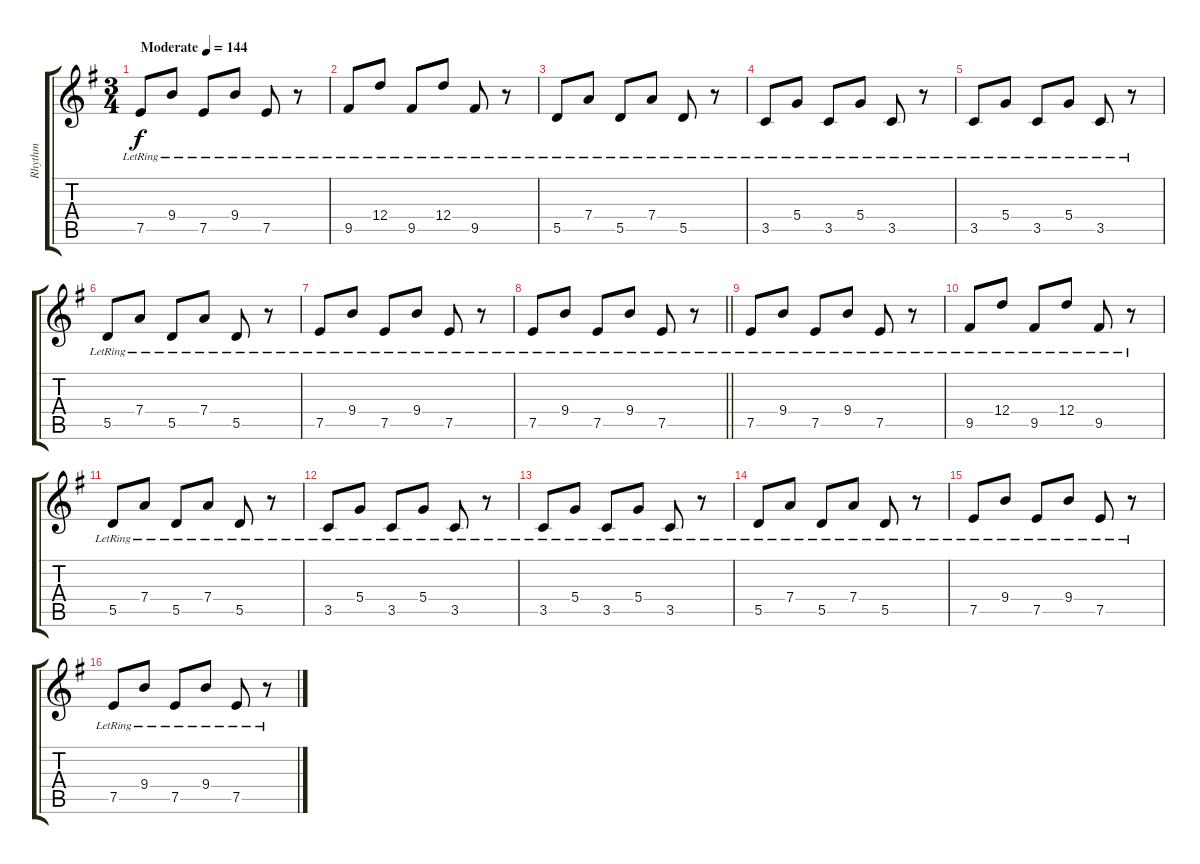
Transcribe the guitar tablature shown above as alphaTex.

\track ("Rhythm" "Rhythm") {instrument acousticguitarsteel}
\staff {score tabs}
\tuning (E4 B3 G3 D3 A2 E2) {hide}
\ts (3 4)
\tempo (144 "Moderate")
\clef g2
\ks eminor
7.5{lr}.8{dy f instrument acousticguitarsteel} 9.4{lr}.8 7.5{lr}.8 9.4{lr}.8 7.5{lr}.8 r.8 |
9.5{lr}.8 12.4{lr}.8 9.5{lr}.8 12.4{lr}.8 9.5{lr}.8 r.8 |
5.5{lr}.8 7.4{lr}.8 5.5{lr}.8 7.4{lr}.8 5.5{lr}.8 r.8 |
3.5{lr}.8 5.4{lr}.8 3.5{lr}.8 5.4{lr}.8 3.5{lr}.8 r.8 |
3.5{lr}.8 5.4{lr}.8 3.5{lr}.8 5.4{lr}.8 3.5{lr}.8 r.8 |
5.5{lr}.8 7.4{lr}.8 5.5{lr}.8 7.4{lr}.8 5.5{lr}.8 r.8 |
7.5{lr}.8 9.4{lr}.8 7.5{lr}.8 9.4{lr}.8 7.5{lr}.8 r.8 |
\barLineRight lightlight
7.5{lr}.8 9.4{lr}.8 7.5{lr}.8 9.4{lr}.8 7.5{lr}.8 r.8 |
\section ("" "")
7.5{lr}.8 9.4{lr}.8 7.5{lr}.8 9.4{lr}.8 7.5{lr}.8 r.8 |
9.5{lr}.8 12.4{lr}.8 9.5{lr}.8 12.4{lr}.8 9.5{lr}.8 r.8 |
5.5{lr}.8 7.4{lr}.8 5.5{lr}.8 7.4{lr}.8 5.5{lr}.8 r.8 |
3.5{lr}.8 5.4{lr}.8 3.5{lr}.8 5.4{lr}.8 3.5{lr}.8 r.8 |
3.5{lr}.8 5.4{lr}.8 3.5{lr}.8 5.4{lr}.8 3.5{lr}.8 r.8 |
5.5{lr}.8 7.4{lr}.8 5.5{lr}.8 7.4{lr}.8 5.5{lr}.8 r.8 |
7.5{lr}.8 9.4{lr}.8 7.5{lr}.8 9.4{lr}.8 7.5{lr}.8 r.8 |
7.5{lr}.8 9.4{lr}.8 7.5{lr}.8 9.4{lr}.8 7.5{lr}.8 r.8
